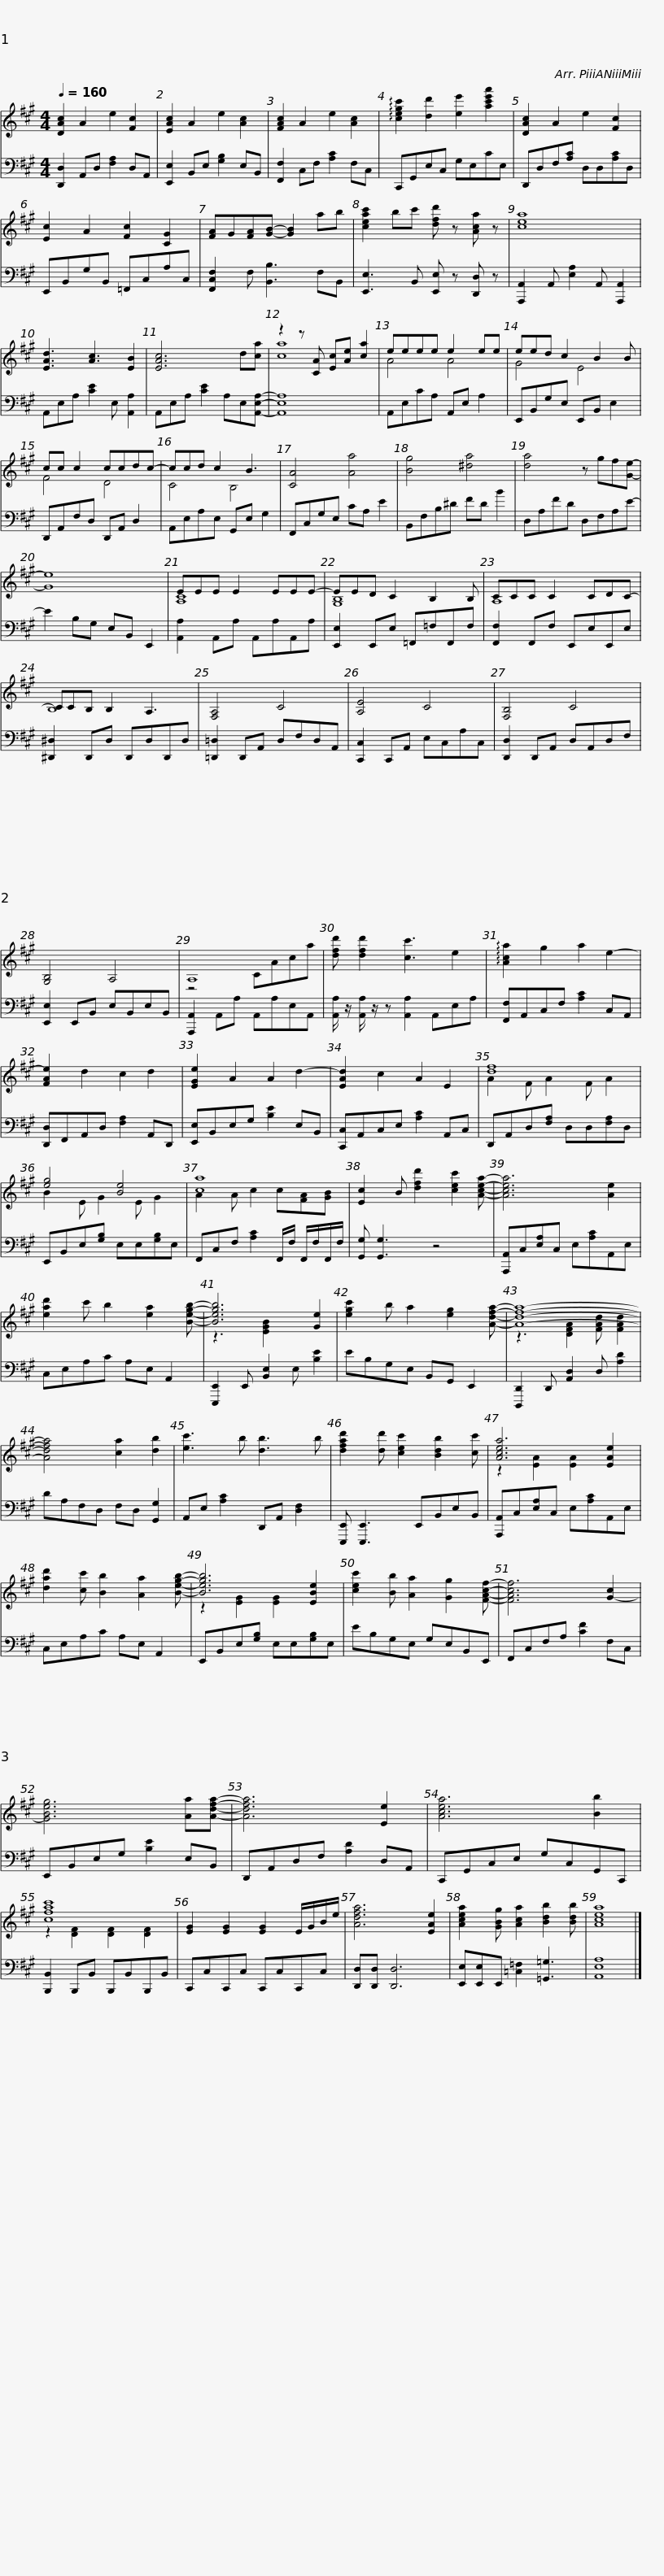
X:1
%%score { ( 1 3 ) | 2 }
L:1/8
Q:1/4=160
M:4/4
I:linebreak $
K:A
V:1 treble
V:3 treble
V:2 bass
V:1
 [DAc]2 A2 e2 [Fc]2 | [EAc]2 A2 e2 [Ac]2 | [FAc]2 A2 e2 [Ac]2 | !arpeggio![cegc']2 [dd']2 [ee']2 [ac'e'a']2 | [DAc]2 A2 e2 [Fc]2 | %5
 [Ec]2 A2 [Fc]2 [CG]2 |$ [FA]G[FA][GB]- [GB]2 ab | [ceac']2 bc' [dfd'] z [Aca] z | [cea]8 | [EAd]3 [Ac]3 [EB]2 | %10
 [EAc]6 d[ca]- | z2 z [CA] [Ec][Ae] [ca]2 |$ eeee e2 ee | eed c2 B2 B | cc c2 ccdc- | %15
 ccd c2 B3 | [CA]4 [Aa]4 |$ [Bg]4 [^da]4 | [da]4 z gf[Ge]- | [Ge]8 | %20
 EEE E2 EEE- | EED C2 B,2 B, |$ CCC C2 CDC- | CCB, B,2 A,3 | [F,A,]4 C4 | %25
 [A,E]4 C4 | [F,B,]4 C4 |$ [G,B,]4 A,4 | A,8 | [dfd'] [dfd']2 [cc']3 e2 | %30
 !arpeggio![Aca]2 g2 a2 e2- | [FAe]2 d2 c2 d2 |$ [EGe]2 A2 A2 d2- | [EAd]2 c2 A2 E2 | [df]8 | %35
 [eg]4 [Be]4 | [ca]8 |$ [Ec]2 B [dfd']2 [cec']2 [Acea]- | [Acea]6 [Ae]2 | [ead']2 c' b2 [ea]2 [Begb]- | %40
 [Begb]6 [Ge]2 | [egc']2 b a2 [eg]2 [Adfa]- |$ [Adfa]8- | [Adfa]4 [ca]2 [db]2 | [ec']3 b [db]3 b | %45
 [dfad']2 [dd'] [cec']2 [Bdb]2 [cc'] | [Acea]6 [EAe]2 |$ [dad']2 [cc'] [Bb]2 [Aa]2 [Begb]- | [Begb]6 [EBe]2 | [cec']2 [Bb] [Aa]2 [Gg]2 [FAcf]- | %50
 [FAcf]6 [G-c]2 | [GBeg]6 [Aa][Adfa]- |$ [Adfa]6 [Ee]2 | [Acea]6 [Bb]2 | [cfac']8 | %55
 [EG]2 [EG]2 [EG]2 E/G/B/e/ | [Adfa]6 [EAe]2 |$ [Acea]2 [GBg] [Aca]2 [Bdb]2 [Bdb] | [Acea]8 |] %59
V:2
 [D,,D,]2 A,,D, [F,A,]2 D,A,, | [E,,E,]2 B,,E, [G,B,]2 E,B,, | [F,,F,]2 C,F, [A,C]2 F,C, | C,,G,,E,C, G,E,CE, | D,,D,F,[A,C] D,D,[A,C]D, | %5
 E,,B,,G,B,, =F,,C,A,C, |$ [F,,C,F,]2 F, [B,,B,]3 F,B,, | [E,,E,]3 B,, [E,,E,] z [D,,D,] z | [A,,,A,,]2 A,, [E,A,]2 A,, [A,,,A,,]2 | A,,E,A, [CE]2 E, [A,,A,]2 | %10
 A,,E,A, [CE]2 A,E,[A,,E,A,]- | [A,,E,A,]8 |$ A,,E,CA, A,,E, A,2 | E,,B,,G,E, E,,B,, E,2 | D,,A,,F,D, D,,A,, D,2 | %15
 A,,E,A,E, G,,E, G,2 | F,,C,G,E, CA, E2 |$ B,,F,B,^D FD B2 | D,A,FD D,F,A,E- | E2 B,G, E,B,, E,,2 | %20
 [A,,A,]2 A,,A, A,,A,A,,A, | [E,,E,]2 E,,E, =F,,=F,F,,F, |$ [F,,F,]2 F,,F, E,,E,E,,E, | [^D,,^D,]2 D,,D, D,,D,D,,D, | [=D,,=D,]2 D,,A,, D,F,D,A,, | %25
 [C,,C,]2 C,,A,, E,C,A,C, | [D,,D,]2 D,,A,, D,A,,D,F, |$ [E,,E,]2 E,,B,, E,B,,E,B,, | [A,,,A,,]2 A,,A, A,,A,E,A,, | [A,,A,]/ z/ [A,,A,]/ z/ z [A,,A,]2 A,,E,A, | %30
 [F,,F,]A,,C,F, [A,C]2 C,A,, | [D,,D,]F,,A,,D, [F,A,]2 A,,D,, |$ [E,,E,]B,,E,G, [B,E]2 E,B,, | [C,,C,]A,,C,E, [A,C]2 A,,C, | D,,A,,D,[F,A,] D,D,[F,A,]D, | %35
 E,,B,,E,[G,B,] E,E,[G,B,]E, | F,,C,F, [A,C]2 F,,/F,/ F,,/F,/F,,/F,/ |$ [G,,G,] [G,,G,]3 z4 | [A,,,A,,]C,[E,A,]C, E,[A,C]A,,E, | C,E,A,C A,E, A,,2 | %40
 [E,,,E,,]2 E,, [B,,E,]2 E, [B,E]2 | EB,G,E, B,,G,, E,,2 |$ [D,,,D,,]2 D,, [A,,D,]2 D, [A,D]2 | DA,F,D, F,D, [G,,G,]2 | A,,E, [A,C]2 D,,A,, [D,F,]2 | %45
 [E,,,E,,] [E,,,E,,]3 E,,B,,E,B,, | [A,,,A,,]C,[E,A,]C, E,[A,C]A,,E, |$ C,E,A,C A,E, A,,2 | E,,B,,E,[G,B,] E,E,[G,B,]E, | EB,G,E, G,E,B,,E,, | %50
 F,,C,F,A, [CF]2 F,C, | E,,B,,E,G, [B,E]2 E,B,, |$ D,,A,,D,F, [A,D]2 D,A,, | C,,G,,C,E, G,C,G,,C,, | [B,,,B,,]2 B,,,B,, B,,,B,,B,,,B,, | %55
 C,,C,C,,C, C,,C,C,,C, | [D,,D,][D,,D,] [D,,D,]6 |$ [E,,E,][E,,E,]E,, [=C,=F,]2 [=G,,=G,]3 | [A,,E,A,]8 |] %59
V:3
 x8 | x8 | x8 | x8 | x8 | %5
 x8 |$ x8 | x8 | x8 | x8 | %10
 x8 | [ca]8 |$ A4 A4 | G4 E4 | F4 D4 | %15
 C4 B,4 | x8 |$ x8 | x8 | x8 | %20
 [A,C]8 | [G,B,]8 |$ A,8 | B,8 | x8 | %25
 x8 | x8 |$ x8 | z4 CAca | x8 | %30
 x8 | x8 |$ x8 | x8 | A2 F A2 F A2 | %35
 B2 E G2 E G2 | A2 A c2 c[FA][GB] |$ x8 | x8 | x8 | %40
 z3 [EGB]2 x3 | x8 |$ z3 [DFA]2 [FAd] [FAd]2 | x8 | x8 | %45
 x8 | z2 [EA]2 [EA]2 x2 |$ x8 | z2 [EG]2 [EG]2 x2 | x8 | %50
 x8 | x8 |$ x8 | x8 | z2 [DF]2 [DF]2 [DF]2 | %55
 x8 | x8 |$ x8 | x8 |] %59
